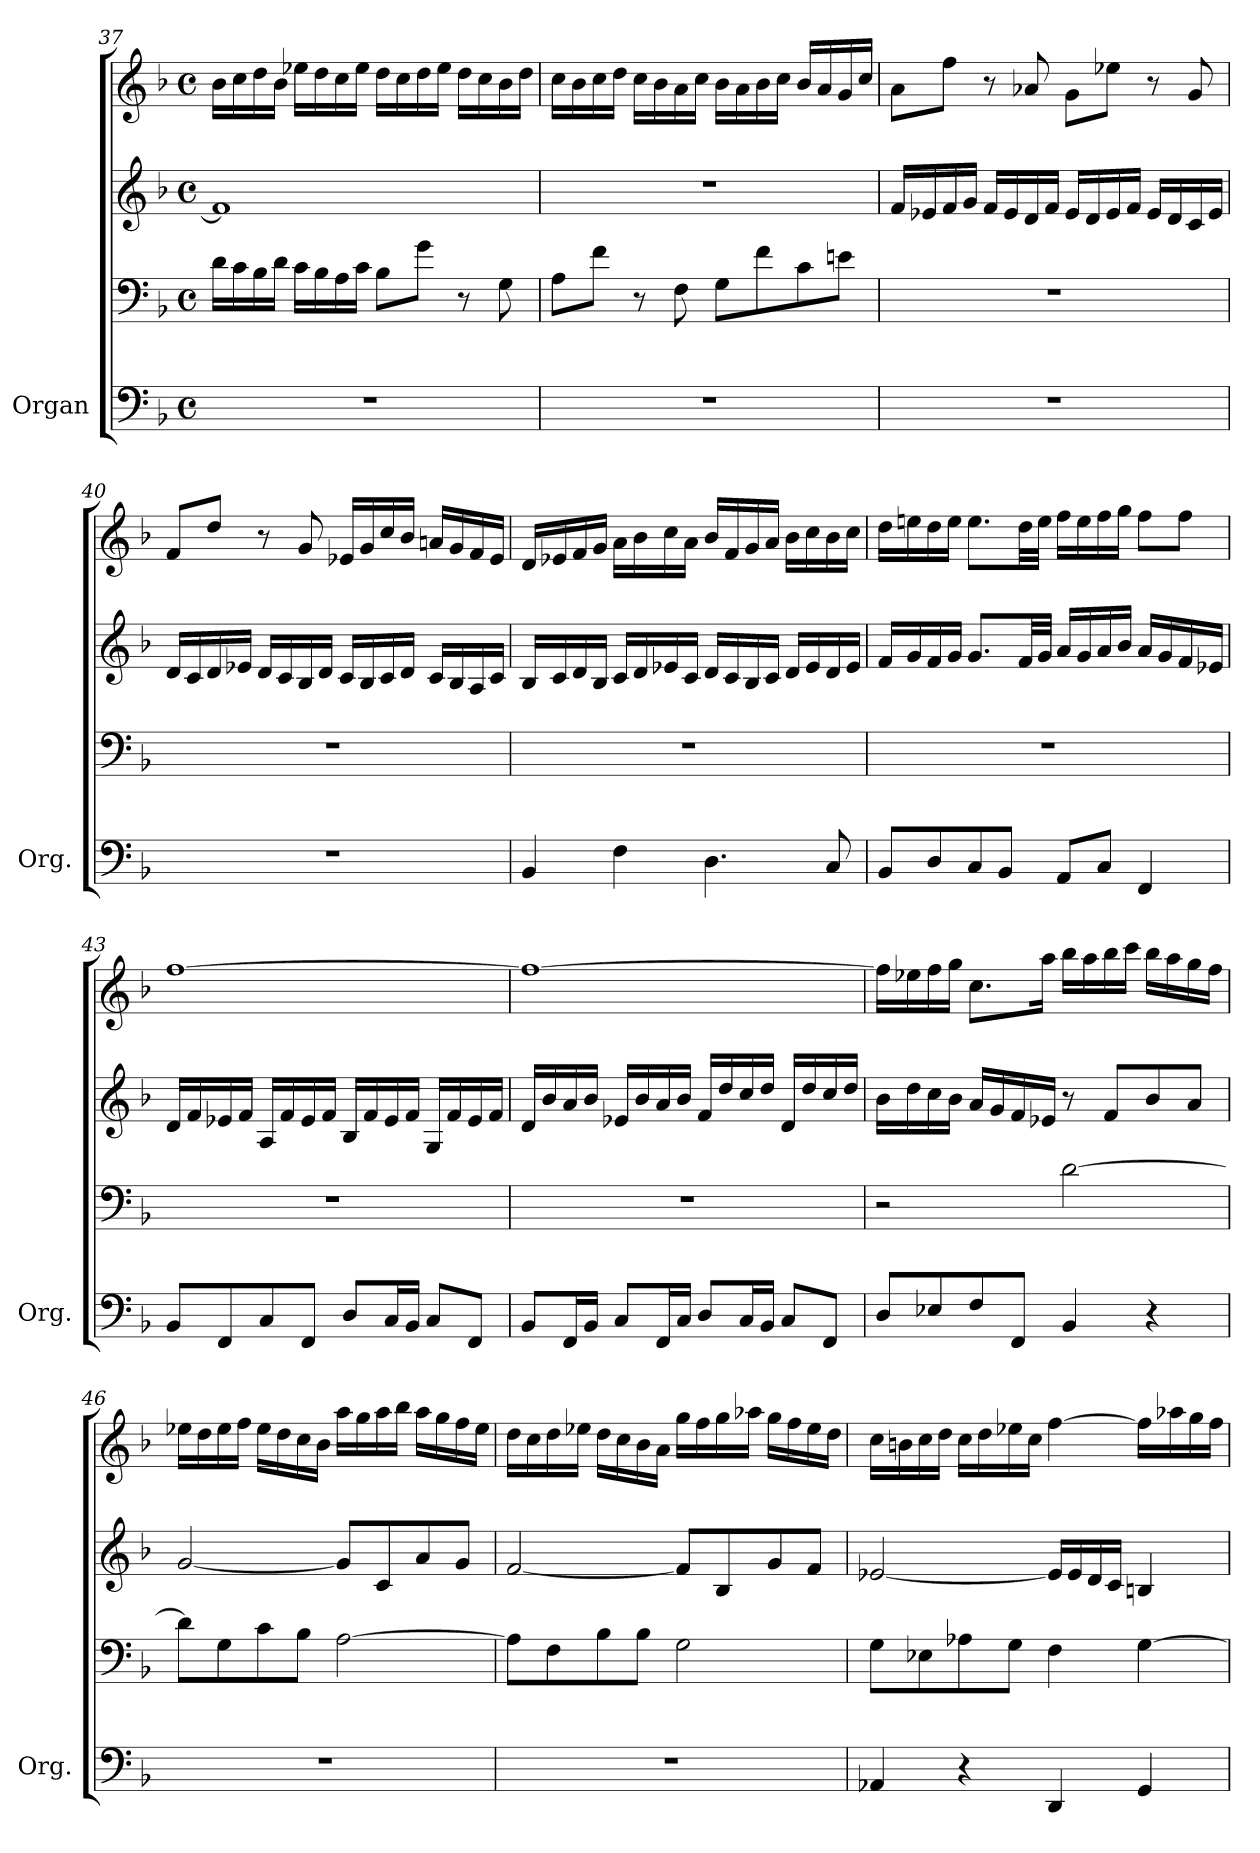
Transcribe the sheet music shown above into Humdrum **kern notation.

**kern	**kern	**kern	**kern
*part1	*part1	*part1	*part1
*staff4	*staff3	*staff2	*staff1
*I"Organ	*	*	*
*I'Org.	*	*	*
!!LO:LB:g=z
*clefF4	*clefF4	*clefG2	*clefG2
*k[b-]	*k[b-]	*k[b-]	*k[b-]
*M4/4	*M4/4	*M4/4	*M4/4
*met(c)	*met(c)	*met(c)	*met(c)
=37	=37	=37	=37
1r	16d\LL	1f]	16b-\LL
.	16c\	.	16cc\
.	16B-\	.	16dd\
.	16d\JJ	.	16b-\JJ
.	16c\LL	.	16ee-X\LL
.	16B-\	.	16dd\
.	16A\	.	16cc\
.	16c\JJ	.	16ee-\JJ
.	8B-\L	.	16dd\LL
.	.	.	16cc\
.	8g\J	.	16dd\
.	.	.	16ee-\JJ
.	8r	.	16dd\LL
.	.	.	16cc\
.	8G\	.	16b-\
.	.	.	16dd\JJ
=38	=38	=38	=38
1r	8A\L	1r	16cc\LL
.	.	.	16b-\
.	8f\J	.	16cc\
.	.	.	16dd\JJ
.	8r	.	16cc\LL
.	.	.	16b-\
.	8F\	.	16a\
.	.	.	16cc\JJ
.	8G\L	.	16b-\LL
.	.	.	16a\
.	8f\	.	16b-\
.	.	.	16cc\JJ
.	8c\	.	16b-/LL
.	.	.	16a/
.	8en\J	.	16g/
.	.	.	16cc/JJ
!!LO:PB:g=z
=39	=39	=39	=39
1r	1r	16f/LL	8a\L
.	.	16e-X/	.
.	.	16f/	8ff\J
.	.	16g/JJ	.
.	.	16f/LL	8r
.	.	16e-/	.
.	.	16d/	8a-X/
.	.	16f/JJ	.
.	.	16e-/LL	8g\L
.	.	16d/	.
.	.	16e-/	8ee-X\J
.	.	16f/JJ	.
.	.	16e-/LL	8r
.	.	16d/	.
.	.	16c/	8g/
.	.	16e-/JJ	.
=40	=40	=40	=40
1r	1r	16d/LL	8f/L
.	.	16c/	.
.	.	16d/	8dd/J
.	.	16e-X/JJ	.
.	.	16d/LL	8r
.	.	16c/	.
.	.	16B-/	8g/
.	.	16d/JJ	.
.	.	16c/LL	16e-X/LL
.	.	16B-/	16g/
.	.	16c/	16cc/
.	.	16d/JJ	16b-/JJ
.	.	16c/LL	16an/LL
.	.	16B-/	16g/
.	.	16A/	16f/
.	.	16c/JJ	16e-/JJ
!!LO:LB:g=z
=41	=41	=41	=41
4BB-/	1r	16B-/LL	16d/LL
.	.	16c/	16e-X/
.	.	16d/	16f/
.	.	16B-/JJ	16g/JJ
4F\	.	16c/LL	16a\LL
.	.	16d/	16b-\
.	.	16e-X/	16cc\
.	.	16c/JJ	16a\JJ
4.D\	.	16d/LL	16b-/LL
.	.	16c/	16f/
.	.	16B-/	16g/
.	.	16c/JJ	16a/JJ
.	.	16d/LL	16b-\LL
.	.	16e-/	16cc\
8C/	.	16d/	16b-\
.	.	16e-/JJ	16cc\JJ
=42	=42	=42	=42
8BB-/L	1r	16f/LL	16dd\LL
.	.	16g/	16een\
8D/	.	16f/	16dd\
.	.	16g/JJ	16ee\JJ
8C/	.	8.g/L	8.ee\L
8BB-/J	.	.	.
.	.	32f/LL	32dd\LL
.	.	32g/JJJ	32ee\JJJ
8AA/L	.	16a/LL	16ff\LL
.	.	16g/	16ee\
8C/J	.	16a/	16ff\
.	.	16b-/JJ	16gg\JJ
4FF/	.	16a/LL	8ff\L
.	.	16g/	.
.	.	16f/	8ff\J
.	.	16e-X/JJ	.
!!LO:LB:g=z
=43	=43	=43	=43
8BB-/L	1r	16d/LL	[1ff
.	.	16f/	.
8FF/	.	16e-X/	.
.	.	16f/JJ	.
8C/	.	16A/LL	.
.	.	16f/	.
8FF/J	.	16e-/	.
.	.	16f/JJ	.
8D/L	.	16B-/LL	.
.	.	16f/	.
16C/L	.	16e-/	.
16BB-/JJ	.	16f/JJ	.
8C/L	.	16G/LL	.
.	.	16f/	.
8FF/J	.	16e-/	.
.	.	16f/JJ	.
=44	=44	=44	=44
8BB-/L	1r	16d/LL	1ff_
.	.	16b-/	.
16FF/L	.	16a/	.
16BB-/JJ	.	16b-/JJ	.
8C/L	.	16e-X/LL	.
.	.	16b-/	.
16FF/L	.	16a/	.
16C/JJ	.	16b-/JJ	.
8D/L	.	16f/LL	.
.	.	16dd/	.
16C/L	.	16cc/	.
16BB-/JJ	.	16dd/JJ	.
8C/L	.	16d/LL	.
.	.	16dd/	.
8FF/J	.	16cc/	.
.	.	16dd/JJ	.
!!LO:PB:g=z
=45	=45	=45	=45
8D/L	2r	16b-\LL	16ff\LL]
.	.	16dd\	16ee-X\
8E-X/	.	16cc\	16ff\
.	.	16b-\JJ	16gg\JJ
8F/	.	16a/LL	8.cc\L
.	.	16g/	.
8FF/J	.	16f/	.
.	.	16e-X/JJ	16aa\Jk
4BB-/	[2d\	8r	16bb-\LL
.	.	.	16aa\
.	.	8f/L	16bb-\
.	.	.	16ccc\JJ
4r	.	8b-/	16bb-\LL
.	.	.	16aa\
.	.	8a/J	16gg\
.	.	.	16ff\JJ
=46	=46	=46	=46
1r	8d\L]	[2g/	16ee-X\LL
.	.	.	16dd\
.	8G\	.	16ee-\
.	.	.	16ff\JJ
.	8c\	.	16ee-\LL
.	.	.	16dd\
.	8B-\J	.	16cc\
.	.	.	16b-\JJ
.	[2A\	8g/L]	16aa\LL
.	.	.	16gg\
.	.	8c/	16aa\
.	.	.	16bb-\JJ
.	.	8a/	16aa\LL
.	.	.	16gg\
.	.	8g/J	16ff\
.	.	.	16ee-\JJ
!!LO:LB:g=z
=47	=47	=47	=47
1r	8A\L]	[2f/	16dd\LL
.	.	.	16cc\
.	8F\	.	16dd\
.	.	.	16ee-X\JJ
.	8B-\	.	16dd\LL
.	.	.	16cc\
.	8B-\J	.	16b-\
.	.	.	16a\JJ
.	2G\	8f/L]	16gg\LL
.	.	.	16ff\
.	.	8B-/	16gg\
.	.	.	16aa-X\JJ
.	.	8g/	16gg\LL
.	.	.	16ff\
.	.	8f/J	16ee-\
.	.	.	16dd\JJ
=48	=48	=48	=48
4AA-X/	8G\L	[2e-X/	16cc\LL
.	.	.	16bn\
.	8E-X\	.	16cc\
.	.	.	16dd\JJ
4r	8A-X\	.	16cc\LL
.	.	.	16dd\
.	8G\J	.	16ee-X\
.	.	.	16cc\JJ
4DD/	4F\	16e-/LL]	[4ff\
.	.	16e-/	.
.	.	16d/	.
.	.	16c/JJ	.
4GG/	[4G\	4Bn/	16ff\LL]
.	.	.	16aa-X\
.	.	.	16gg\
.	.	.	16ff\JJ
=	=	=	=
*-	*-	*-	*-
